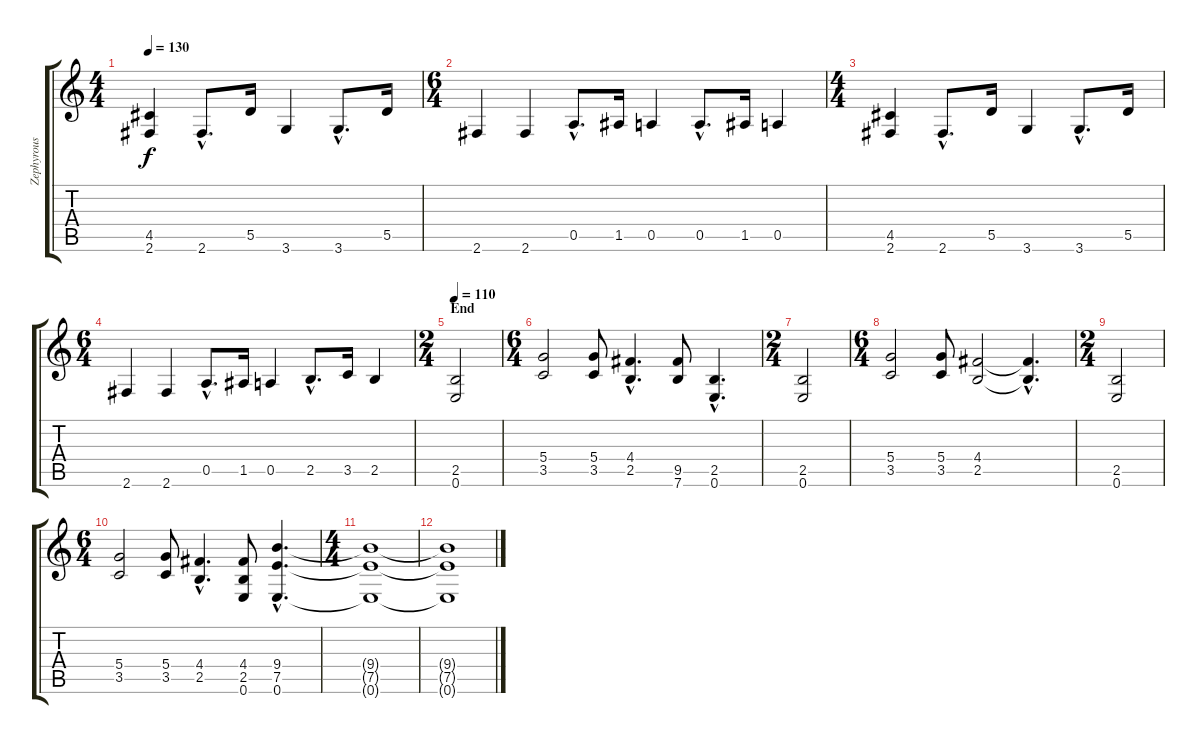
\track ("Zephyrous" "Zephyrous") {instrument distortionguitar}
\staff {score tabs}
\tuning (E4 B3 G3 D3 A2 E2) {hide}
\ts (4 4)
\tempo 130
\clef g2
\ks c
(4.5 2.6).4{dy f} 2.6{hac}.8{d} 5.5.16 3.6.4 3.6{hac}.8{d} 5.5.16 |
\ts (6 4)
2.6.4 2.6.4 0.5{hac}.8{d} 1.5.16 0.5.4 0.5{hac}.8{d} 1.5.16 0.5.4 |
\ts (4 4)
(4.5 2.6).4 2.6{hac}.8{d} 5.5.16 3.6.4 3.6{hac}.8{d} 5.5.16 |
\ts (6 4)
2.6.4 2.6.4 0.5{hac}.8{d} 1.5.16 0.5.4 2.5{hac}.8{d} 3.5.16 2.5.4 |
\ts (2 4)
\section ("" "End")
\tempo 110
(2.5 0.6).2 |
\ts (6 4)
(5.4 3.5).2 (5.4 3.5).8 (4.4{hac} 2.5{hac}).4{d} (9.5 7.6).8 (2.5{hac} 0.6{hac}).4{d} |
\ts (2 4)
(2.5 0.6).2 |
\ts (6 4)
(5.4 3.5).2 (5.4 3.5).8 (4.4 2.5).2 (4.4{hac t} 2.5{hac t}).4{d} |
\ts (2 4)
(2.5 0.6).2 |
\ts (6 4)
(5.4 3.5).2 (5.4 3.5).8 (4.4{hac} 2.5{hac}).4{d} (4.4 2.5 0.6).8 (9.4{hac} 7.5{hac} 0.6{hac}).4{d} |
\ts (4 4)
(9.4{t} 7.5{t} 0.6{t}).1 |
(9.4{t} 7.5{t} 0.6{t}).1
